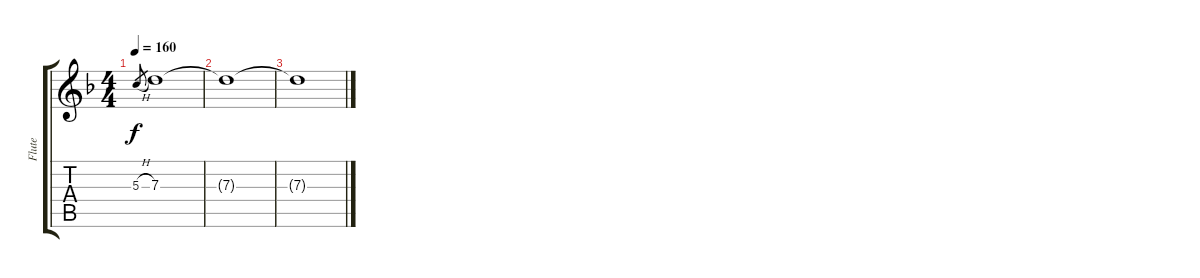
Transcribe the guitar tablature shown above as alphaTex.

\track ("Flute" "Flute") {instrument flute}
\staff {score tabs}
\tuning (E5 B4 G4 D4 A3 E3) {hide}
\ts (4 4)
\tempo 160
\clef g2
\ks dminor
5.3{h}.8{gr dy f} 7.3.1 |
7.3{t}.1 |
7.3{t}.1{volume 4}
